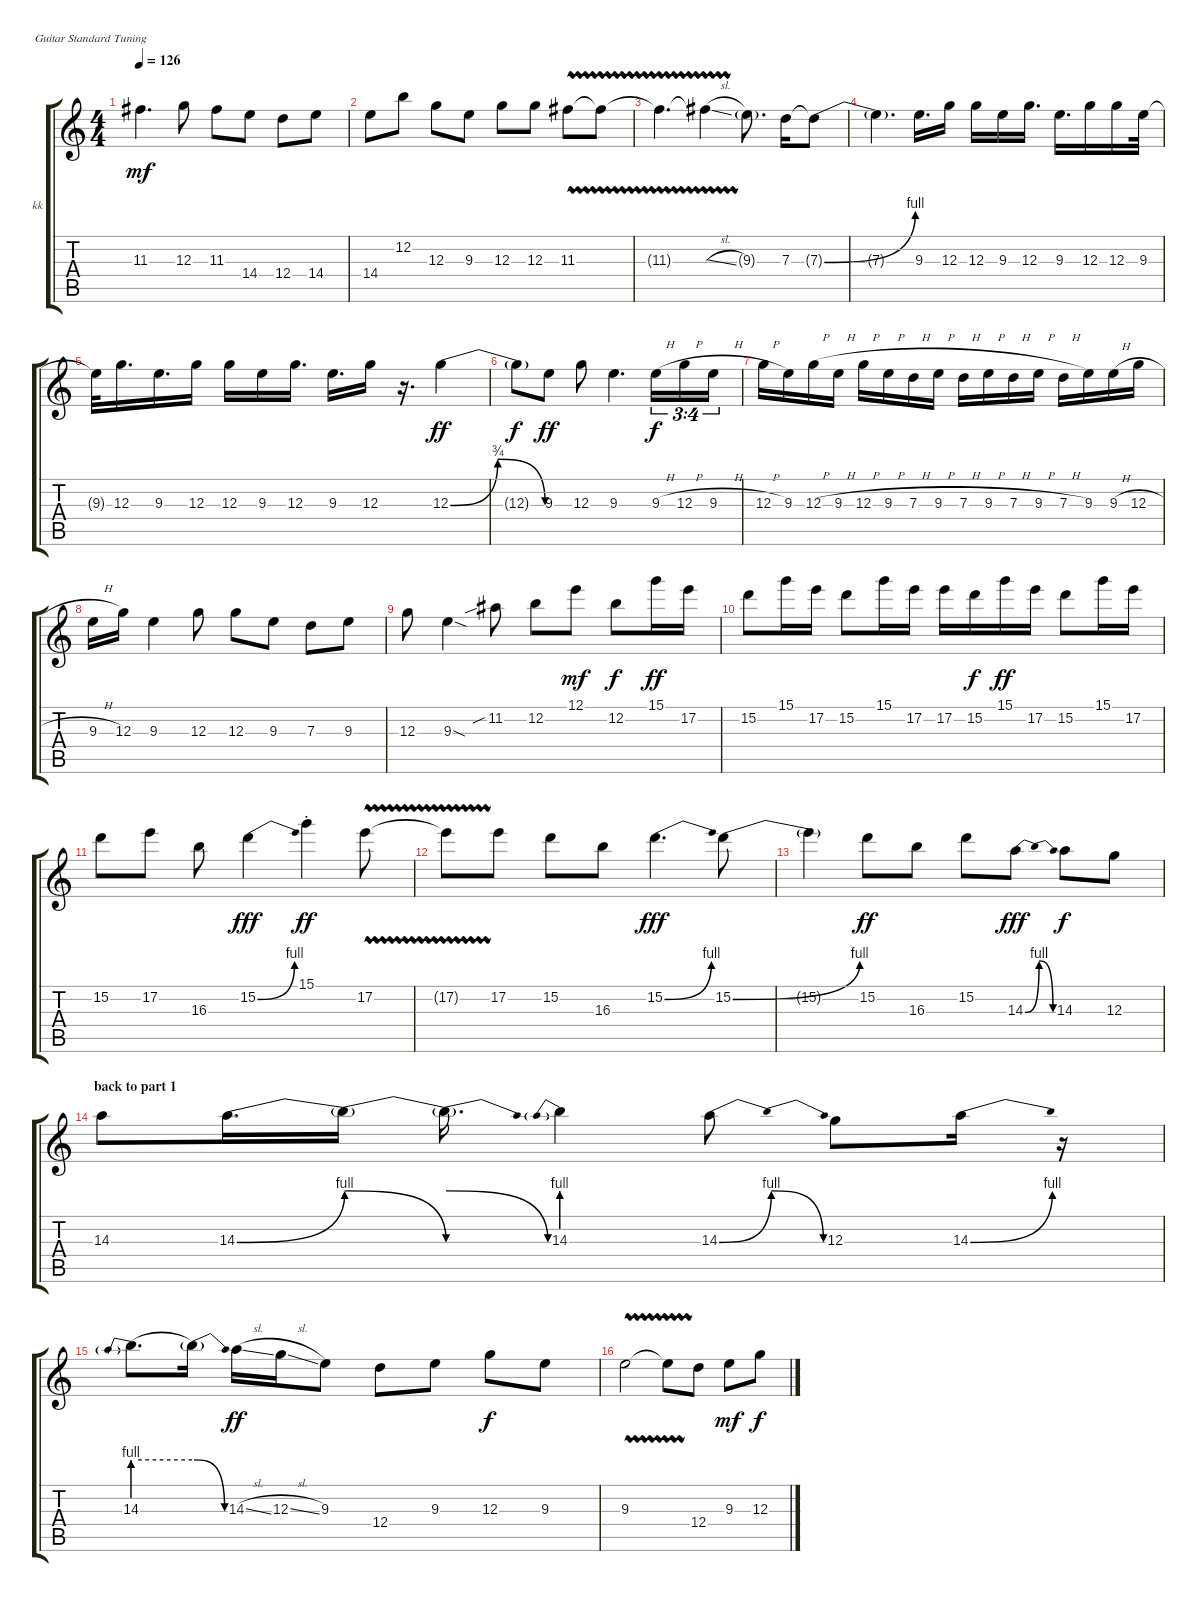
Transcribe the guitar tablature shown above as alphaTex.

\bracketExtendMode groupsimilarinstruments
\firstSystemTrackNameOrientation horizontal
\otherSystemsTrackNameOrientation horizontal
\track ("intro / rythm / solo - kk" "kk") {instrument electricguitarclean}
\staff {score tabs}
\tuning (E4 B3 G3 D3 A2 E2)
\ts (4 4)
\tempo 126
\clef g2
\ks c
11.3.4{d dy mf} 12.3.8 11.3.8 14.4.8 12.4.8 14.4.8 |
14.4.8 12.2.8 12.3.8 9.3.8 12.3.8 12.3.8 11.3{vw}.8 11.3{vw t}.8 |
11.3{vw t}.4{d} 11.3{vw sl t}.4 9.3{g}.8{d} 7.3.16 7.3{be (bend 0 0 15 4) t}.8 |
7.3{t}.4{d} 9.3.16{d} 12.3.16 12.3.16 9.3.16 12.3.16{d} 9.3.16{d} 12.3.16 12.3.16 9.3.32 |
9.3{t}.32 12.3.16{d} 9.3.16{d} 12.3.16 12.3.16 9.3.16 12.3.16{d} 9.3.16{d} 12.3.16 r.16{d} 12.3{be (bendrelease 0 0 9.6 3 20.4 3 30 0)}.4{dy ff} |
12.3{t}.8{dy f} 9.3.8{dy ff} 12.3.8 9.3.4{d} 9.3{h}.16{tu (3 4) dy f} 12.3{h}.16{tu (3 4)} 9.3{h}.16{tu (3 4)} |
12.3{h}.16 9.3.16 12.3{h}.16 9.3{h}.16 12.3{h}.16 9.3{h}.16 7.3{h}.16 9.3{h}.16 7.3{h}.16 9.3{h}.16 7.3{h}.16 9.3{h}.16 7.3{h}.16 9.3.16 9.3{h}.16 12.3{h}.16 |
9.3{h}.16 12.3.16 9.3.4 12.3.8 12.3.8 9.3.8 7.3.8 9.3.8 |
12.3.8 9.3{sod}.4 11.2{sib}.8 12.2.8 12.1.8{dy mf} 12.2.8{dy f} 15.1.16{dy ff} 17.2.16 |
15.2.8 15.1.16 17.2.16 15.2.8 15.1.16 17.2.16 17.2.16 15.2.16{dy f} 15.1.16{dy ff} 17.2.16 15.2.8 15.1.16 17.2.16 |
15.2.8 17.2.8 16.3.8 15.2{be (bend 0 0 15 4)}.4{dy fff} 15.1{st}.4{dy ff} 17.2{vw}.8 |
17.2{vw t}.8 17.2.8 15.2.8 16.3.8 15.2{be (bend 0 0 15 4)}.4{d dy fff} 15.2{be (bend 0 0 15 4)}.8 |
15.2{t}.4 15.2.8{dy ff} 16.3.8 15.2.8 14.3{be (bendrelease 0 0 3.5999999999999996 4 13.799999999999999 4 23.4 0)}.8{dy fff} 14.3.8{dy f} 12.3.8 |
\section ("" "back to part 1")
14.3.8 14.3{be (bend 0 0 22.2 4)}.16{d} 14.3{be (release 0 4 15 0) t}.16 14.3{be (release 0 4 15 0) t}.16{d} 14.3{be (prebend 0 4 60 4)}.4 14.3{be (bendrelease 0 0 6.6 4 13.2 4 21 0)}.8 12.3.8 14.3{be (bend 0 0 15 4)}.16 r.16 |
14.3{be (prebend 0 4 60 4)}.8{d} 14.3{be (release 0 4 5.3999999999999995 0) t}.16 14.3{sl}.16{dy ff} 12.3{sl}.16 9.3.8 12.4.8 9.3.8 12.3.8{dy f} 9.3.8 |
9.3{vw}.2 9.3{vw t}.8 12.4.8 9.3.8{dy mf} 12.3.8{dy f}
